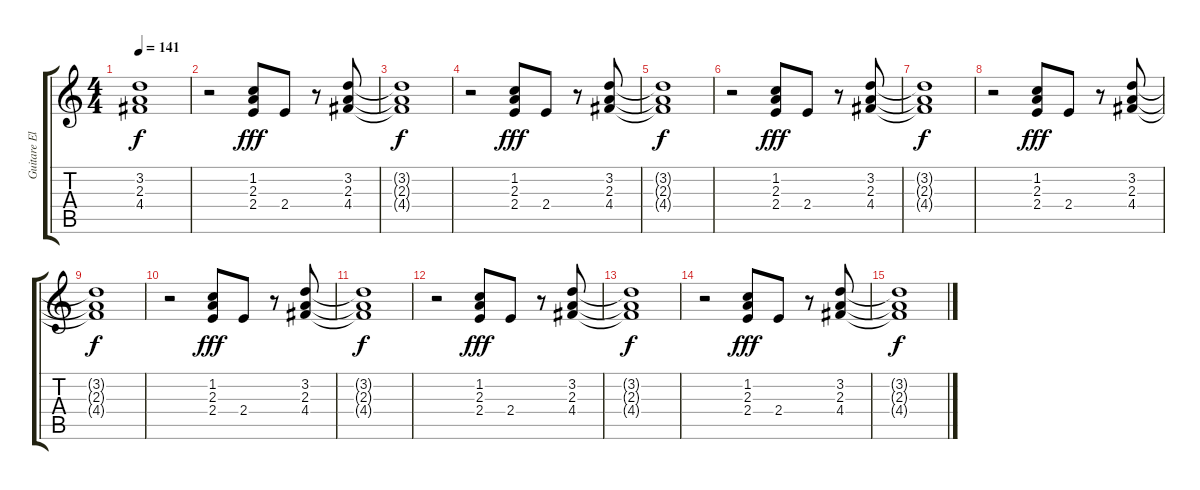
\track ("Guitare Electrique" "Guitare El") {instrument overdrivenguitar}
\staff {score tabs}
\tuning (E4 B3 G3 D3 A2 E2) {hide}
\ts (4 4)
\tempo 141
\clef g2
\ks c
(3.2{t} 2.3{t} 4.4{t}).1{dy f} |
r.2 (1.2 2.3 2.4).8{dy fff} 2.4.8 r.8 (3.2 2.3 4.4).8 |
(3.2{t} 2.3{t} 4.4{t}).1{dy f} |
r.2 (1.2 2.3 2.4).8{dy fff} 2.4.8 r.8 (3.2 2.3 4.4).8 |
(3.2{t} 2.3{t} 4.4{t}).1{dy f} |
r.2 (1.2 2.3 2.4).8{dy fff} 2.4.8 r.8 (3.2 2.3 4.4).8 |
(3.2{t} 2.3{t} 4.4{t}).1{dy f} |
r.2 (1.2 2.3 2.4).8{dy fff} 2.4.8 r.8 (3.2 2.3 4.4).8 |
(3.2{t} 2.3{t} 4.4{t}).1{dy f} |
r.2 (1.2 2.3 2.4).8{dy fff} 2.4.8 r.8 (3.2 2.3 4.4).8 |
(3.2{t} 2.3{t} 4.4{t}).1{dy f} |
r.2 (1.2 2.3 2.4).8{dy fff} 2.4.8 r.8 (3.2 2.3 4.4).8 |
(3.2{t} 2.3{t} 4.4{t}).1{dy f} |
r.2 (1.2 2.3 2.4).8{dy fff} 2.4.8 r.8 (3.2 2.3 4.4).8 |
(3.2{t} 2.3{t} 4.4{t}).1{dy f}
